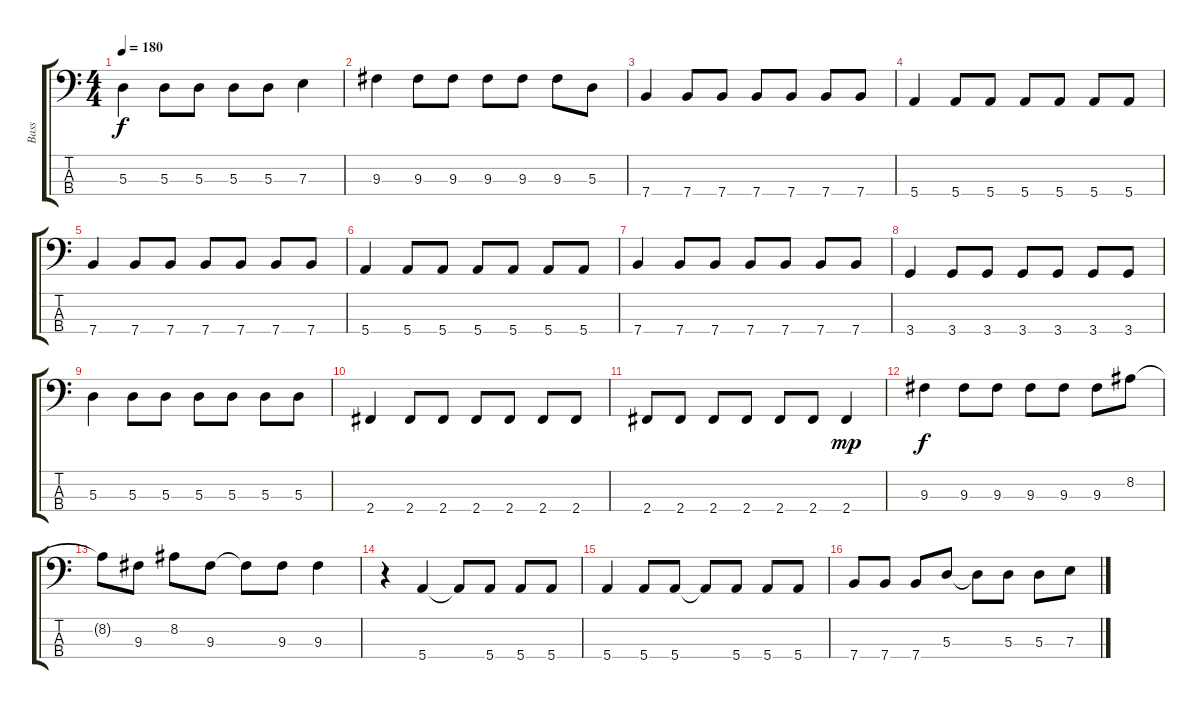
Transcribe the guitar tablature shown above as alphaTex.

\track ("Bass" "Bass") {instrument electricbassfinger}
\staff {score tabs}
\tuning (G2 D2 A1 E1) {hide}
\ts (4 4)
\tempo 180
\clef f4
\ks c
5.3.4{dy f} 5.3.8 5.3.8 5.3.8 5.3.8 7.3.4 |
9.3.4 9.3.8 9.3.8 9.3.8 9.3.8 9.3.8 5.3.8 |
7.4.4 7.4.8 7.4.8 7.4.8 7.4.8 7.4.8 7.4.8 |
5.4.4 5.4.8 5.4.8 5.4.8 5.4.8 5.4.8 5.4.8 |
7.4.4 7.4.8 7.4.8 7.4.8 7.4.8 7.4.8 7.4.8 |
5.4.4 5.4.8 5.4.8 5.4.8 5.4.8 5.4.8 5.4.8 |
7.4.4 7.4.8 7.4.8 7.4.8 7.4.8 7.4.8 7.4.8 |
3.4.4 3.4.8 3.4.8 3.4.8 3.4.8 3.4.8 3.4.8 |
5.3.4 5.3.8 5.3.8 5.3.8 5.3.8 5.3.8 5.3.8 |
2.4.4 2.4.8 2.4.8 2.4.8 2.4.8 2.4.8 2.4.8 |
2.4.8 2.4.8 2.4.8 2.4.8 2.4.8 2.4.8 2.4.4{dy mp} |
9.3.4{dy f} 9.3.8 9.3.8 9.3.8 9.3.8 9.3.8 8.2.8 |
8.2{t}.8 9.3.8 8.2.8 9.3.8 9.3{t}.8 9.3.8 9.3.4 |
r.4 5.4.4 5.4{t}.8 5.4.8 5.4.8 5.4.8 |
5.4.4 5.4.8 5.4.8 5.4{t}.8 5.4.8 5.4.8 5.4.8 |
7.4.8 7.4.8 7.4.8 5.3.8 5.3{t}.8 5.3.8 5.3.8 7.3.8
